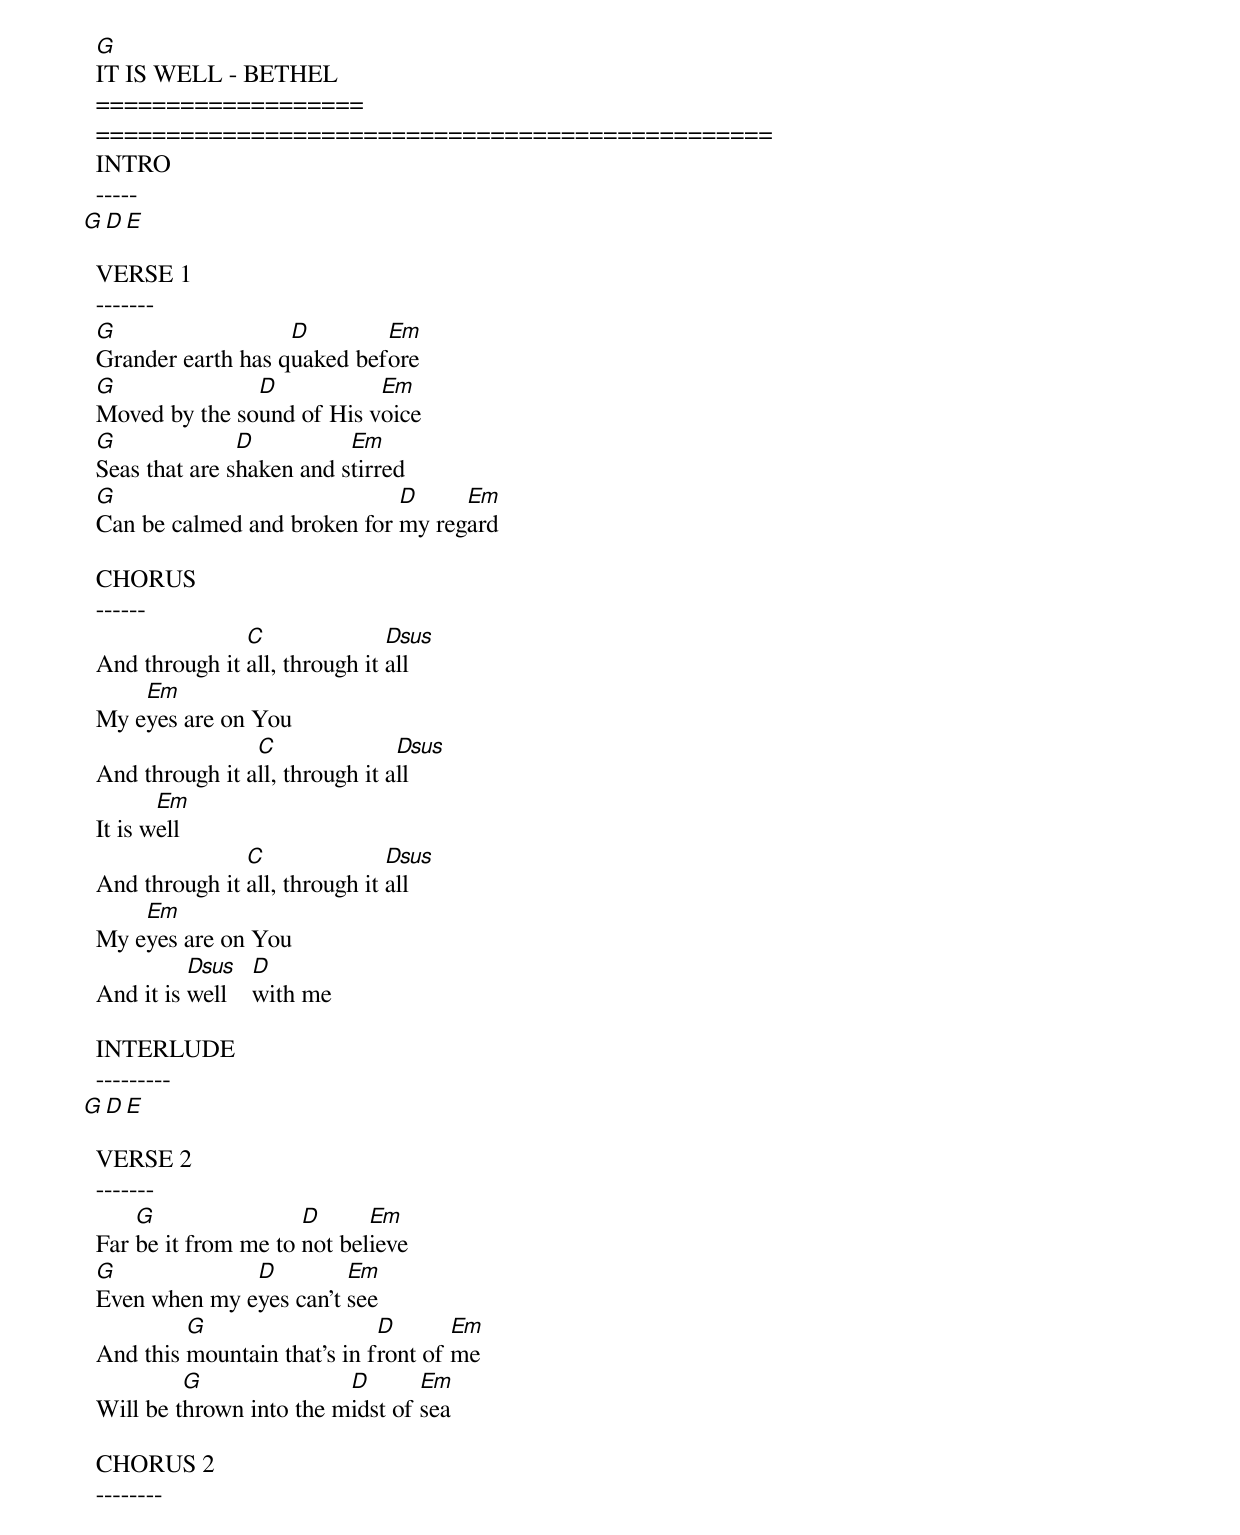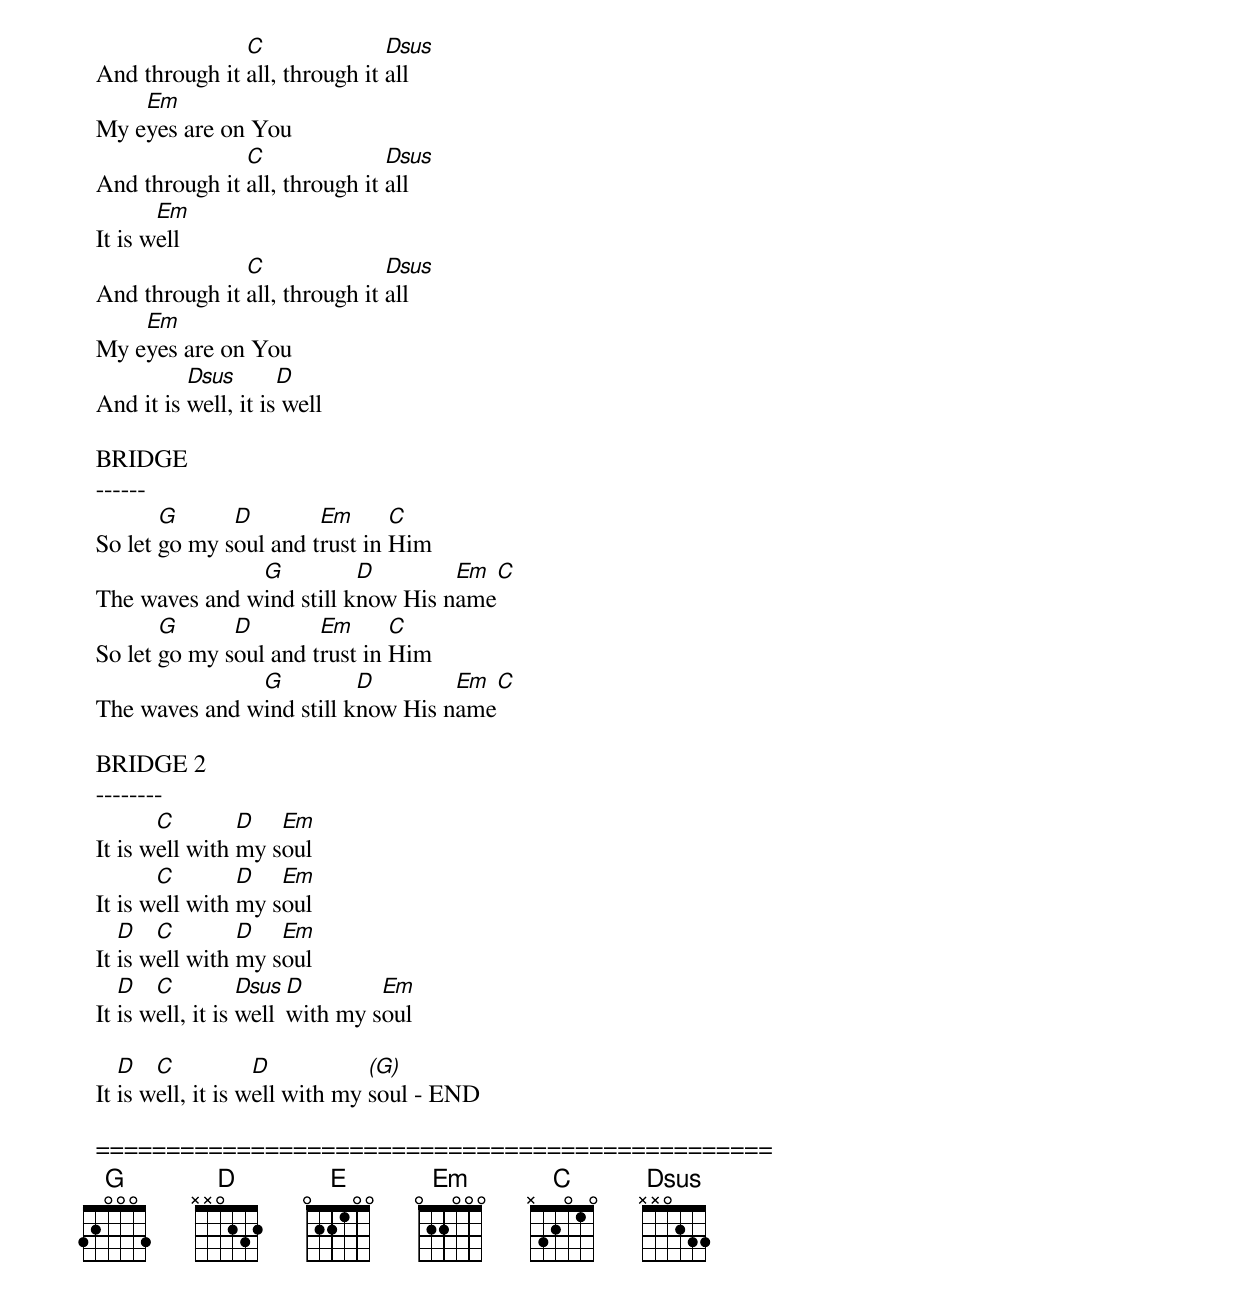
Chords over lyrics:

  G
  IT IS WELL - BETHEL
  ===================
  ================================================
  INTRO
  -----
  G  D  E

  VERSE 1
  -------
  G                  D        Em
  Grander earth has quaked before
  G              D           Em
  Moved by the sound of His voice
  G              D          Em
  Seas that are shaken and stirred
  G                            D     Em
  Can be calmed and broken for my regard

  CHORUS
  ------
                 C               Dsus
  And through it all, through it all
      Em
  My eyes are on You
                  C               Dsus
  And through it all, through it all
         Em
  It is well
                 C               Dsus
  And through it all, through it all
      Em
  My eyes are on You
            Dsus    D
  And it is well    with me

  INTERLUDE
  ---------
  G  D  E

  VERSE 2
  -------
      G                D      Em
  Far be it from me to not believe
  G             D         Em
  Even when my eyes can't see
           G                   D       Em
  And this mountain that's in front of me
           G               D       Em
  Will be thrown into the midst of sea

  CHORUS 2
  --------
                 C               Dsus
  And through it all, through it all
      Em
  My eyes are on You
                 C               Dsus
  And through it all, through it all
         Em
  It is well
                 C               Dsus
  And through it all, through it all
      Em
  My eyes are on You
            Dsus       D
  And it is well, it is well

  BRIDGE
  ------
         G      D        Em      C
  So let go my soul and trust in Him
                 G          D        Em   C
  The waves and wind still know His name
         G      D        Em      C
  So let go my soul and trust in Him
                 G          D        Em   C
  The waves and wind still know His name

  BRIDGE 2
  --------
         C        D   Em
  It is well with my soul
         C        D   Em
  It is well with my soul
     D   C        D   Em
  It is well with my soul
     D   C          Dsus D        Em
  It is well, it is well with my soul

     D   C           D           (G)
  It is well, it is well with my soul - END

  ================================================
